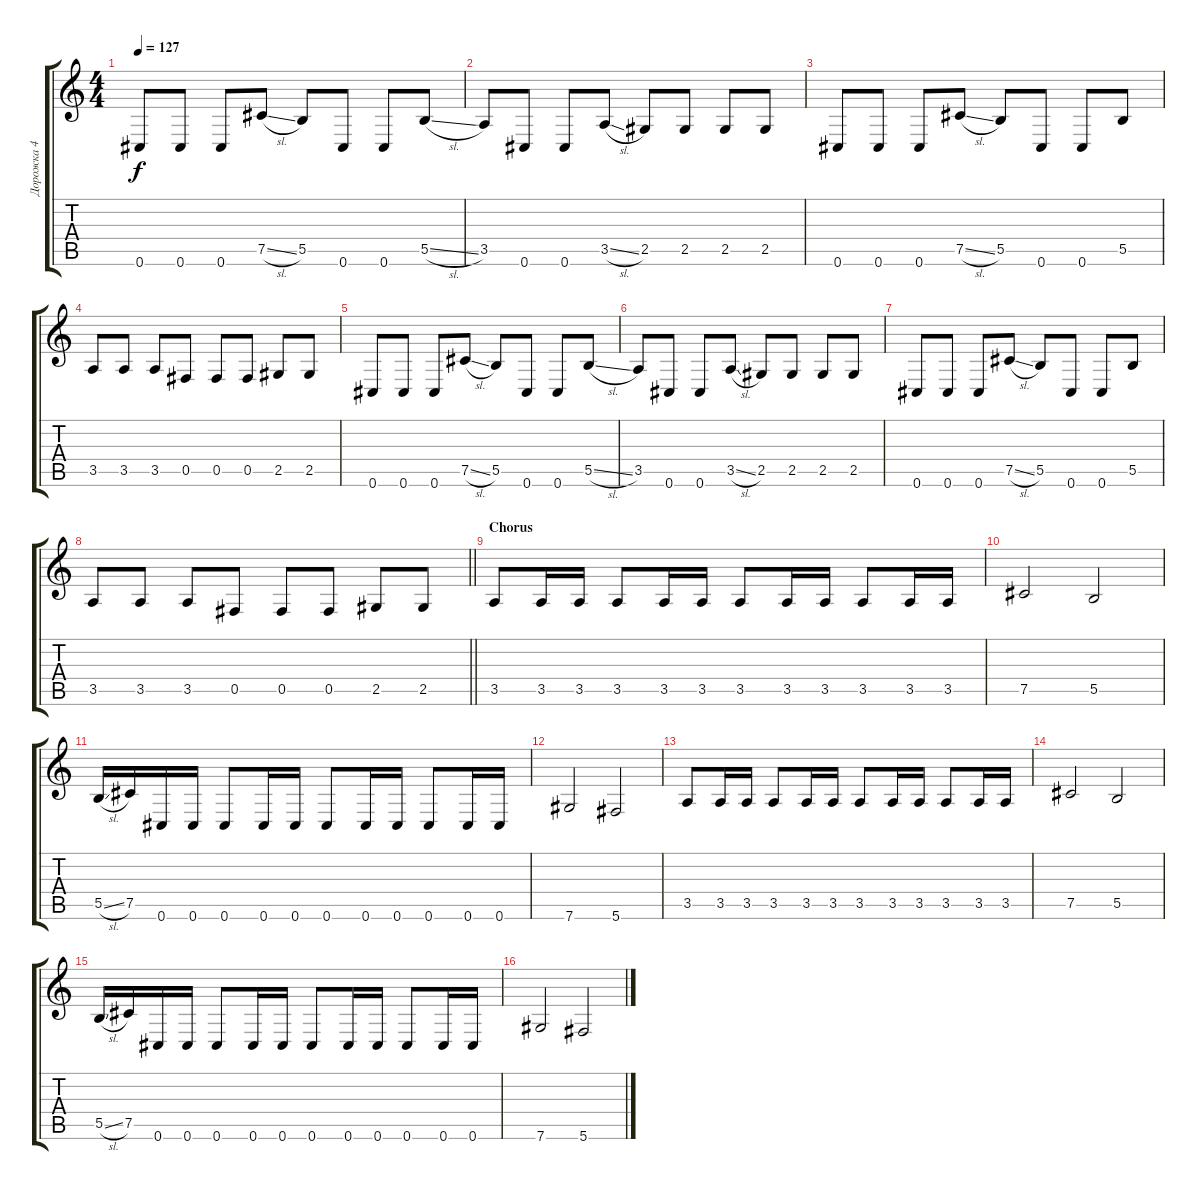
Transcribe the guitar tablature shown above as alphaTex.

\track ("Дорожка 4" "Дорожка 4") {instrument electricbassfinger}
\staff {score tabs}
\tuning (Db4 Ab3 E3 B2 Gb2 Db2) {hide}
\ts (4 4)
\tempo 127
\clef g2
\ks c
0.6.8{dy f} 0.6.8 0.6.8 7.5{sl}.8 5.5.8 0.6.8 0.6.8 5.5{sl}.8 |
3.5.8 0.6.8 0.6.8 3.5{sl}.8 2.5.8 2.5.8 2.5.8 2.5.8 |
0.6.8 0.6.8 0.6.8 7.5{sl}.8 5.5.8 0.6.8 0.6.8 5.5.8 |
3.5.8 3.5.8 3.5.8 0.5.8 0.5.8 0.5.8 2.5.8 2.5.8 |
0.6.8 0.6.8 0.6.8 7.5{sl}.8 5.5.8 0.6.8 0.6.8 5.5{sl}.8 |
3.5.8 0.6.8 0.6.8 3.5{sl}.8 2.5.8 2.5.8 2.5.8 2.5.8 |
0.6.8 0.6.8 0.6.8 7.5{sl}.8 5.5.8 0.6.8 0.6.8 5.5.8 |
\barLineRight lightlight
3.5.8 3.5.8 3.5.8 0.5.8 0.5.8 0.5.8 2.5.8 2.5.8 |
\section ("" "Chorus")
3.5.8 3.5.16 3.5.16 3.5.8 3.5.16 3.5.16 3.5.8 3.5.16 3.5.16 3.5.8 3.5.16 3.5.16 |
7.5.2 5.5.2 |
5.5{sl}.16 7.5.16 0.6.16 0.6.16 0.6.8 0.6.16 0.6.16 0.6.8 0.6.16 0.6.16 0.6.8 0.6.16 0.6.16 |
7.6.2 5.6.2 |
3.5.8 3.5.16 3.5.16 3.5.8 3.5.16 3.5.16 3.5.8 3.5.16 3.5.16 3.5.8 3.5.16 3.5.16 |
7.5.2 5.5.2 |
5.5{sl}.16 7.5.16 0.6.16 0.6.16 0.6.8 0.6.16 0.6.16 0.6.8 0.6.16 0.6.16 0.6.8 0.6.16 0.6.16 |
7.6.2 5.6.2
